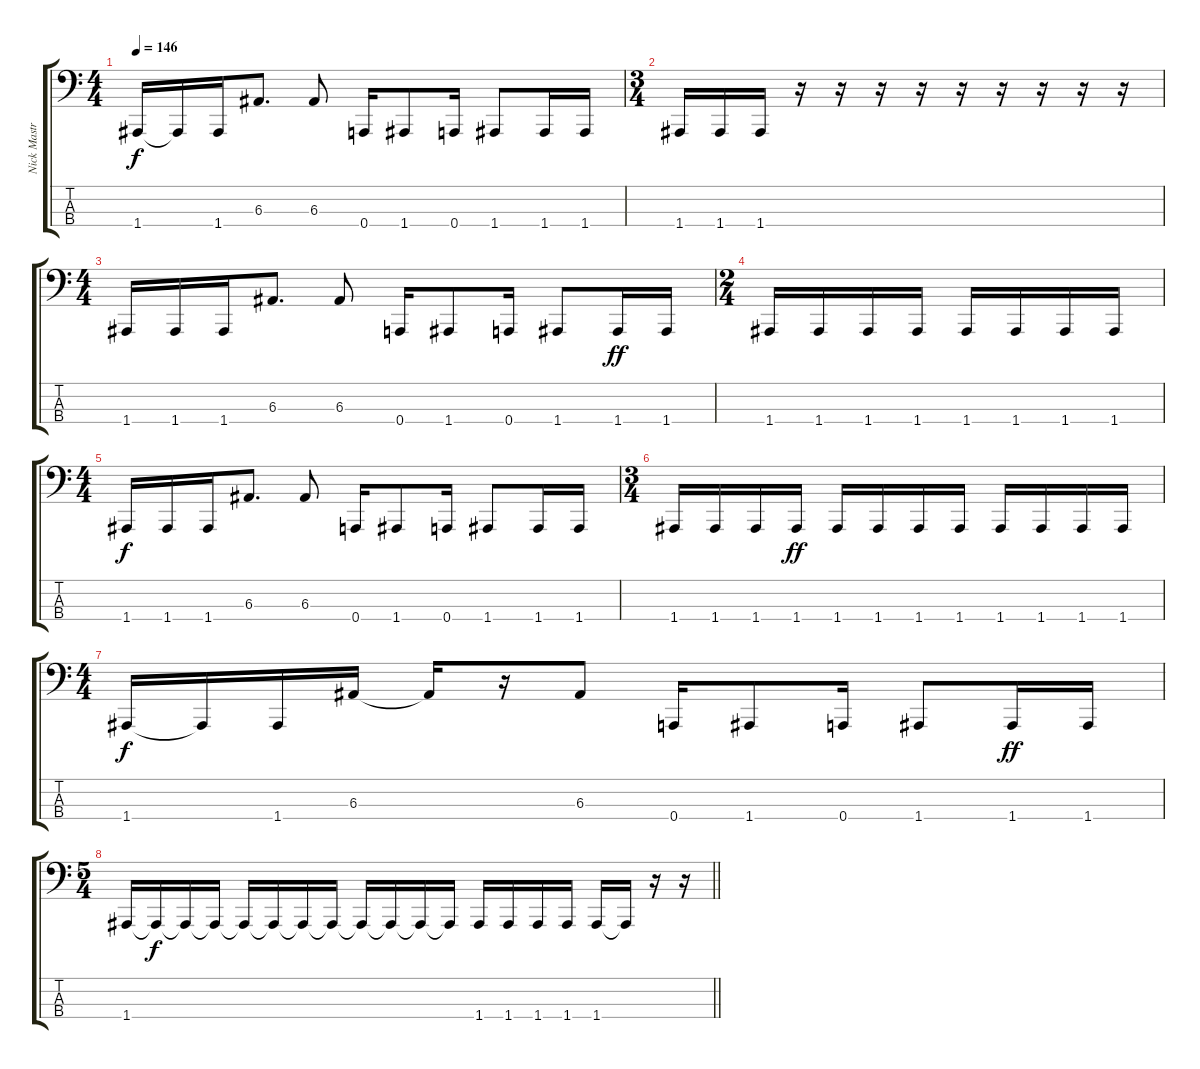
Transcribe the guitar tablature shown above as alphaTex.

\track ("Nick Mastroianni " "Nick Mastr") {instrument electricbasspick}
\staff {score tabs}
\tuning (D2 A1 E1 A0) {hide}
\ts (4 4)
\tempo 146
\clef f4
\ks c
1.4.16{dy f} 1.4{t}.16 1.4.16 6.3.8{d} 6.3.8 0.4.16 1.4.8 0.4.16 1.4.8 1.4.16 1.4.16 |
\ts (3 4)
1.4.16 1.4.16 1.4.16 r.16 r.16 r.16 r.16 r.16 r.16 r.16 r.16 r.16 |
\ts (4 4)
1.4.16 1.4.16 1.4.16 6.3.8{d} 6.3.8 0.4.16 1.4.8 0.4.16 1.4.8 1.4.16{dy ff} 1.4.16 |
\ts (2 4)
1.4.16 1.4.16 1.4.16 1.4.16 1.4.16 1.4.16 1.4.16 1.4.16 |
\ts (4 4)
1.4.16{dy f} 1.4.16 1.4.16 6.3.8{d} 6.3.8 0.4.16 1.4.8 0.4.16 1.4.8 1.4.16 1.4.16 |
\ts (3 4)
1.4.16 1.4.16 1.4.16 1.4.16{dy ff} 1.4.16 1.4.16 1.4.16 1.4.16 1.4.16 1.4.16 1.4.16 1.4.16 |
\ts (4 4)
1.4.16{dy f} 1.4{t}.16 1.4.16 6.3.16 6.3{t}.16 r.16 6.3.8 0.4.16 1.4.8 0.4.16 1.4.8 1.4.16{dy ff} 1.4.16 |
\ts (5 4)
\barLineRight lightlight
1.4.16 1.4{t}.16{dy f} 1.4{t}.16 1.4{t}.16 1.4{t}.16 1.4{t}.16 1.4{t}.16 1.4{t}.16 1.4{t}.16 1.4{t}.16 1.4{t}.16 1.4{t}.16 1.4.16 1.4.16 1.4.16 1.4.16 1.4.16 1.4{t}.16 r.16 r.16
